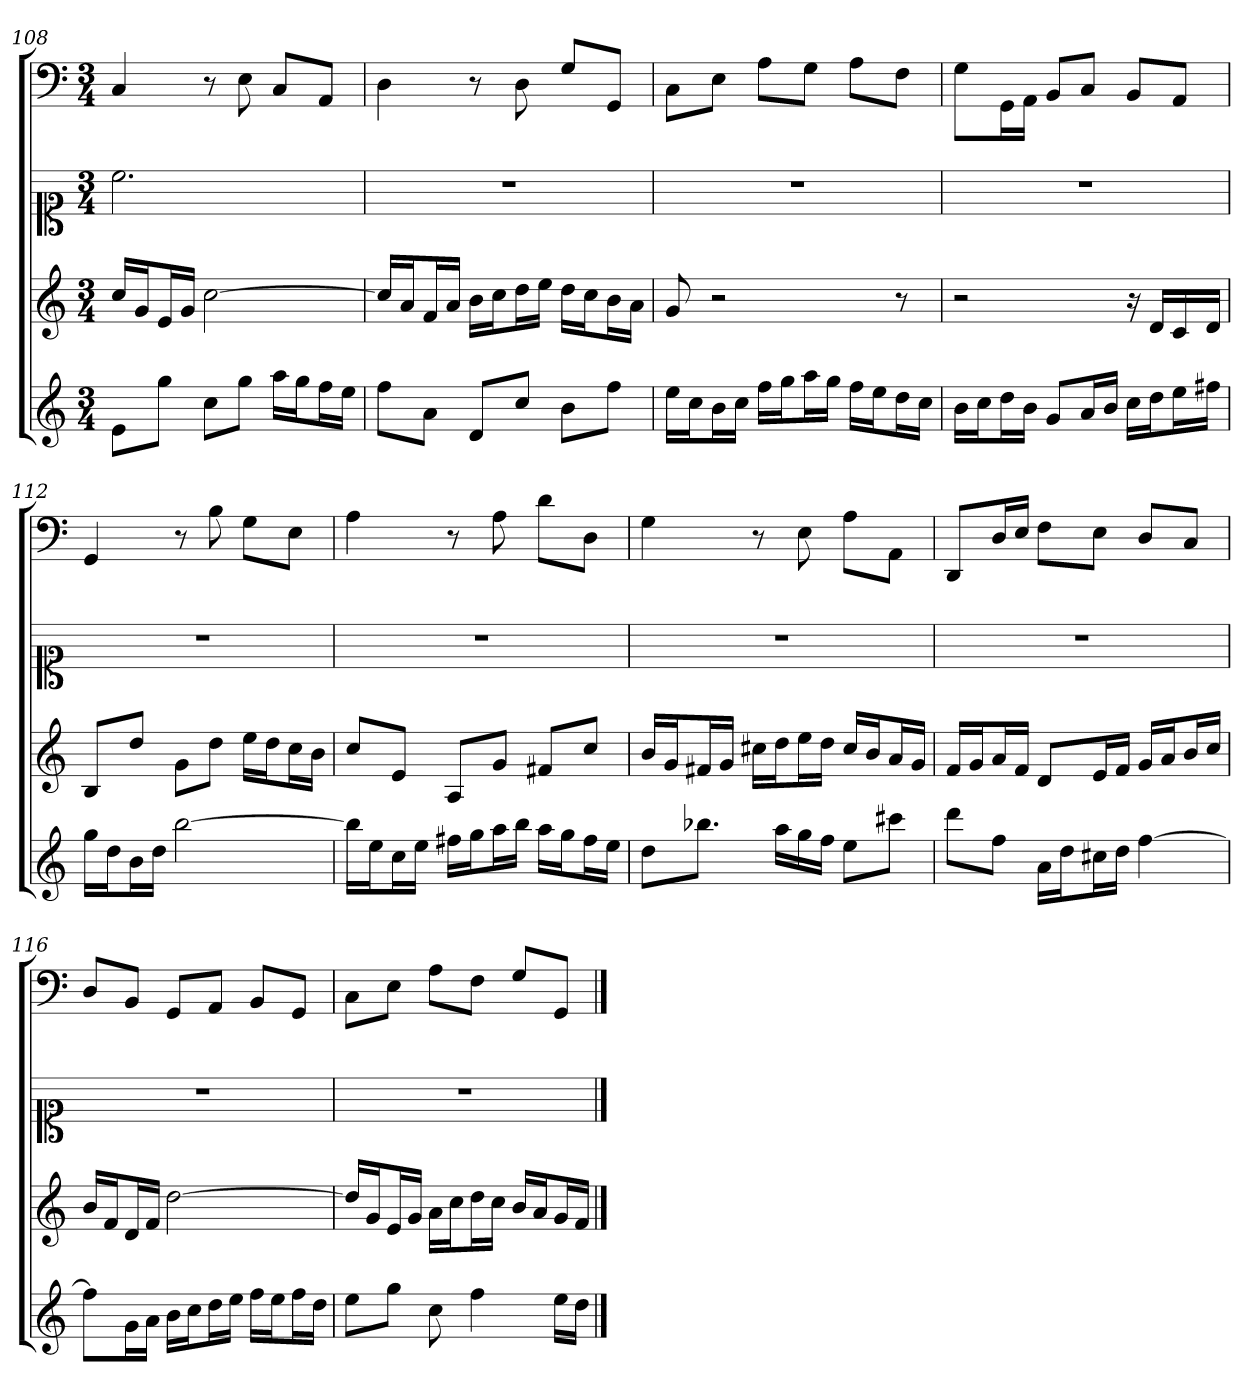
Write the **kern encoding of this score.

**kern	**kern	**kern	**kern
*part4	*part3	*part2	*part1
*staff4	*staff3	*staff2	*staff1
*	*	*clefC1	*clefF4
*k[]	*k[]	*k[]	*k[]
*C:	*C:	*C:	*C:
*M3/4	*M3/4	*M3/4	*M3/4
=108	=108	=108	=108
8eL	16ccLL	2.cc	4C
.	16gJ	.	.
8ggJ	16eL	.	.
.	16gJJ	.	.
8ccL	[2cc	.	8r
8ggJ	.	.	8E
16aaLL	.	.	8C/L
16ggJ	.	.	.
16ffL	.	.	8AA/J
16eeJJ	.	.	.
=109	=109	=109	=109
8ffL	16ccLL]	2.r	4D
.	16aJ	.	.
8aJ	16fL	.	.
.	16aJJ	.	.
8dL	16bLL	.	8r
.	16ccJ	.	.
8ccJ	16ddL	.	8D
.	16eeJJ	.	.
8bL	16ddLL	.	8G/L
.	16ccJ	.	.
8ffJ	16bL	.	8GG/J
.	16aJJ	.	.
=110	=110	=110	=110
16eeLL	8g	2.r	8C\L
16ccJ	.	.	.
16bL	2r	.	8E\J
16ccJJ	.	.	.
16ffLL	.	.	8A\L
16ggJ	.	.	.
16aaL	.	.	8G\J
16ggJJ	.	.	.
16ffLL	.	.	8A\L
16eeJ	.	.	.
16ddL	8r	.	8F\J
16ccJJ	.	.	.
=111	=111	=111	=111
16bLL	2r	2.r	8G\L
16ccJ	.	.	.
16ddL	.	.	16GG\L
16bJJ	.	.	16AA\JJ
8gL	.	.	8BB/L
16aL	.	.	8C/J
16bJJ	.	.	.
16ccLL	16r	.	8BB/L
16ddJ	16dLL	.	.
16eeL	16c	.	8AA/J
16ff#XJJ	16dJJ	.	.
=112	=112	=112	=112
16ggLL	8BL	2.r	4GG
16ddJ	.	.	.
16bL	8ddJ	.	.
16ddJJ	.	.	.
[2bb	8gL	.	8r
.	8ddJ	.	8B
.	16eeLL	.	8G\L
.	16ddJ	.	.
.	16ccL	.	8E\J
.	16bJJ	.	.
=113	=113	=113	=113
16bbLL]	8ccL	2.r	4A
16eeJ	.	.	.
16ccL	8eJ	.	.
16eeJJ	.	.	.
16ff#XLL	8AL	.	8r
16ggJ	.	.	.
16aaL	8gJ	.	8A
16bbJJ	.	.	.
16aaLL	8f#XL	.	8d\L
16ggJ	.	.	.
16ff#L	8ccJ	.	8D\J
16eeJJ	.	.	.
=114	=114	=114	=114
8ddL	16bLL	2.r	4G
.	16gJ	.	.
8.bb-XJ	16f#XL	.	.
.	16gJJ	.	.
.	16cc#XLL	.	8r
16aaLL	16ddJ	.	.
16gg	16eeL	.	8E
16ffJJ	16ddJJ	.	.
8eeL	16cc#LL	.	8A\L
.	16bJ	.	.
8ccc#XJ	16aL	.	8AA\J
.	16gJJ	.	.
=115	=115	=115	=115
8dddL	16fLL	2.r	8DD/L
.	16gJ	.	.
8ffJ	16aL	.	16D/L
.	16fJJ	.	16E/JJ
16aLL	8dL	.	8F\L
16ddJ	.	.	.
16cc#XL	16eL	.	8E\J
16ddJJ	16fJJ	.	.
[4ff	16gLL	.	8D/L
.	16aJ	.	.
.	16bL	.	8C/J
.	16ccJJ	.	.
=116	=116	=116	=116
8ffL]	16bLL	2.r	8D/L
.	16fJ	.	.
16gL	16dL	.	8BB/J
16aJJ	16fJJ	.	.
16bLL	[2dd	.	8GG/L
16ccJ	.	.	.
16ddL	.	.	8AA/J
16eeJJ	.	.	.
16ffLL	.	.	8BB/L
16eeJ	.	.	.
16ffL	.	.	8GG/J
16ddJJ	.	.	.
=117	=117	=117	=117
8eeL	16ddLL]	2.r	8C\L
.	16gJ	.	.
8ggJ	16eL	.	8E\J
.	16gJJ	.	.
8cc	16aLL	.	8A\L
.	16ccJ	.	.
4ff	16ddL	.	8F\J
.	16ccJJ	.	.
.	16bLL	.	8G/L
.	16aJ	.	.
16eeLL	16gL	.	8GG/J
16ddJJ	16fJJ	.	.
==	==	==	==
*-	*-	*-	*-
